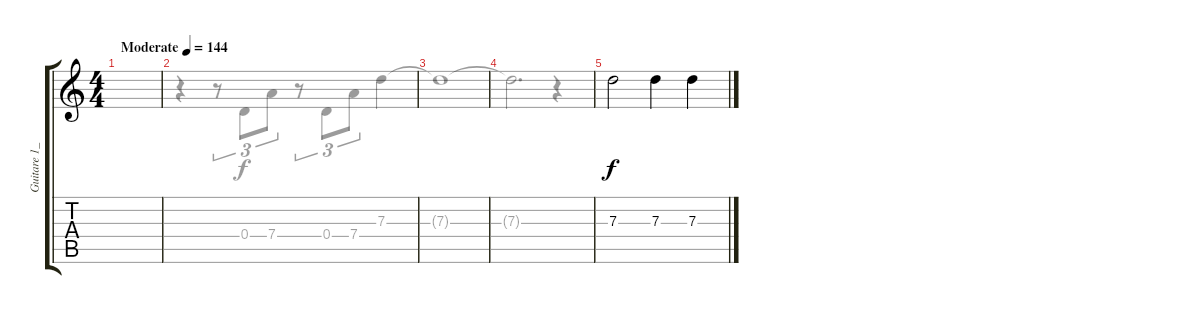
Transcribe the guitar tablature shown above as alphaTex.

\track ("Guitare 1_1" "Guitare 1_") {instrument distortionguitar}
\staff {score tabs}
\tuning (E4 B3 G3 D3 A2 E2) {hide}
\voice
\ts (4 4)
\tempo (144 "Moderate")
\clef g2
\ks c
|
|
|
|
7.3.2 7.3.4 7.3.4 |
|
|
|
|
|
|
|
|
|
|
\voice
\clef g2
\ottava regular
\simile none
\ks c
|
r.4 r.8{tu (3 2)} 0.4.8{tu (3 2)} 7.4.8{tu (3 2)} r.8{tu (3 2)} 0.4.8{tu (3 2)} 7.4.8{tu (3 2)} 7.3.4 |
7.3{t}.1{dy f} |
7.3{t}.2{d} r.4 |
|
|
|
|
|
|
|
|
|
|
|
